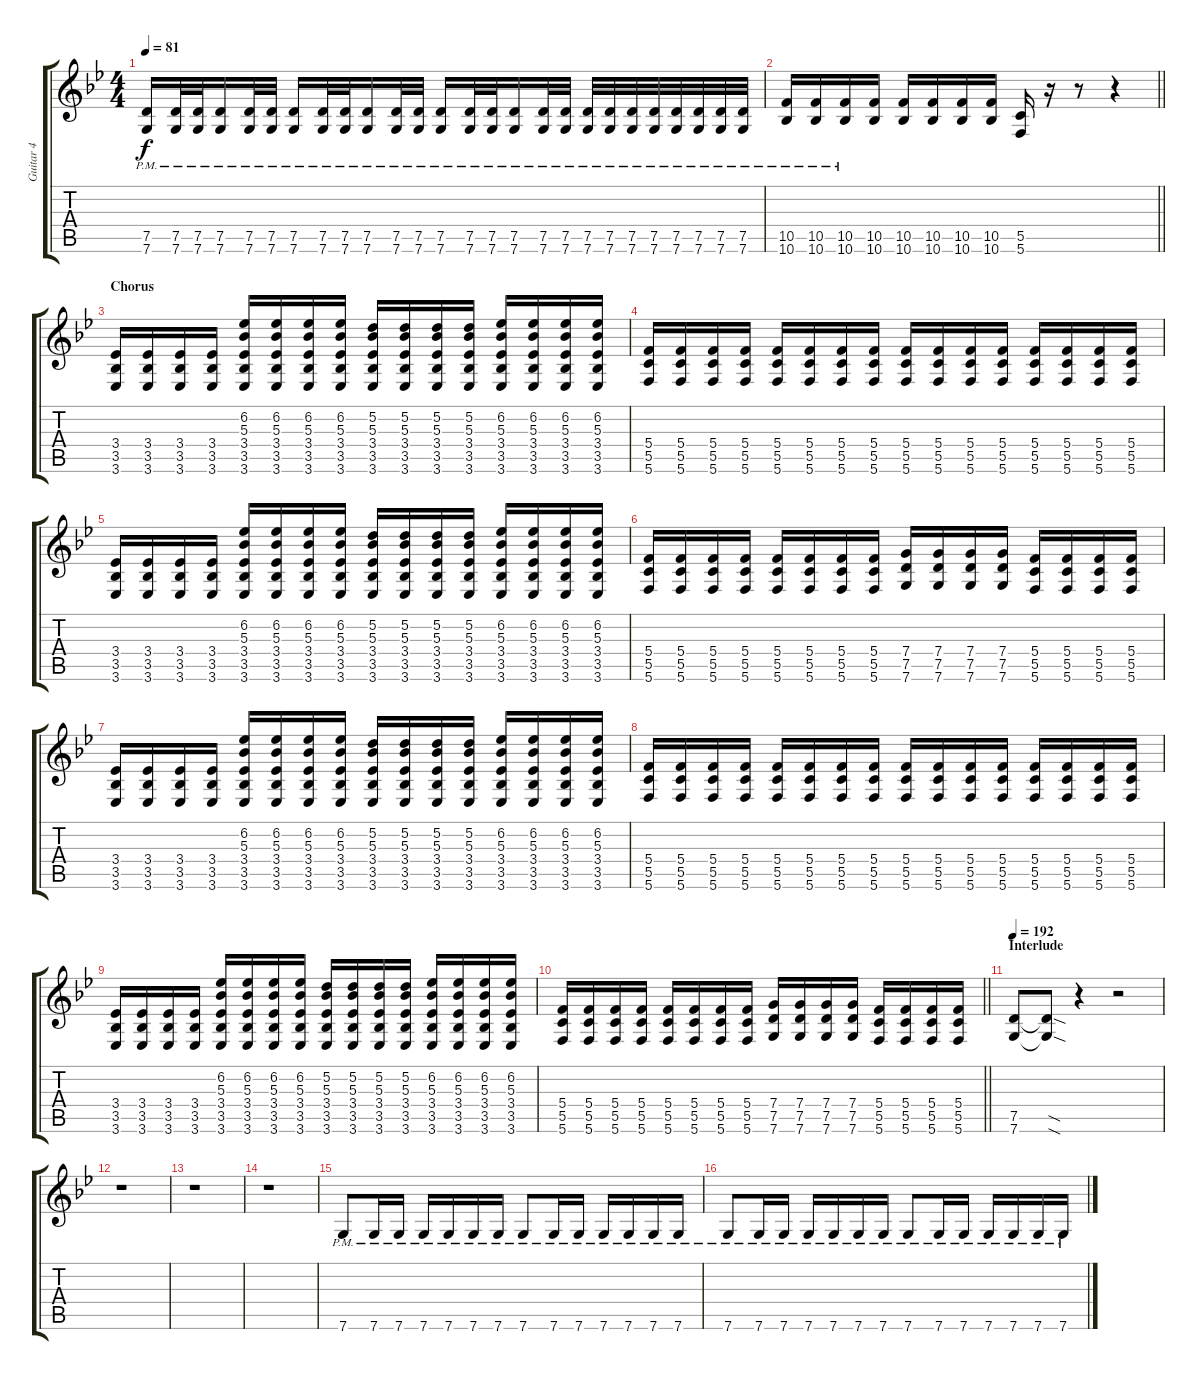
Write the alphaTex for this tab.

\track ("Guitar 4" "Guitar 4") {instrument distortionguitar}
\staff {score tabs}
\tuning (D4 A3 F3 C3 G2 C2) {hide}
\ts (4 4)
\tempo 81
\clef g2
\ks gminor
(7.5{pm} 7.6{pm}).16{dy f} (7.5{pm} 7.6{pm}).32 (7.5{pm} 7.6{pm}).32 (7.5{pm} 7.6{pm}).16 (7.5{pm} 7.6{pm}).32 (7.5{pm} 7.6{pm}).32 (7.5{pm} 7.6{pm}).16 (7.5{pm} 7.6{pm}).32 (7.5{pm} 7.6{pm}).32 (7.5{pm} 7.6{pm}).16 (7.5{pm} 7.6{pm}).32 (7.5{pm} 7.6{pm}).32 (7.5{pm} 7.6{pm}).16 (7.5{pm} 7.6{pm}).32 (7.5{pm} 7.6{pm}).32 (7.5{pm} 7.6{pm}).16 (7.5{pm} 7.6{pm}).32 (7.5{pm} 7.6{pm}).32 (7.5{pm} 7.6{pm}).32 (7.5{pm} 7.6{pm}).32 (7.5{pm} 7.6{pm}).32 (7.5{pm} 7.6{pm}).32 (7.5{pm} 7.6{pm}).32 (7.5{pm} 7.6{pm}).32 (7.5{pm} 7.6{pm}).32 (7.5{pm} 7.6{pm}).32 |
\barLineRight lightlight
(10.5{pm} 10.6{pm}).16 (10.5{pm} 10.6{pm}).16 (10.5{pm} 10.6{pm}).16 (10.5 10.6).16 (10.5 10.6).16 (10.5 10.6).16 (10.5 10.6).16 (10.5 10.6).16 (5.5 5.6).16 r.16 r.8 r.4 |
\section ("" "Chorus")
(3.4 3.5 3.6).16 (3.4 3.5 3.6).16 (3.4 3.5 3.6).16 (3.4 3.5 3.6).16 (6.2 5.3 3.4 3.5 3.6).16 (6.2 5.3 3.4 3.5 3.6).16 (6.2 5.3 3.4 3.5 3.6).16 (6.2 5.3 3.4 3.5 3.6).16 (5.2 5.3 3.4 3.5 3.6).16 (5.2 5.3 3.4 3.5 3.6).16 (5.2 5.3 3.4 3.5 3.6).16 (5.2 5.3 3.4 3.5 3.6).16 (6.2 5.3 3.4 3.5 3.6).16 (6.2 5.3 3.4 3.5 3.6).16 (6.2 5.3 3.4 3.5 3.6).16 (6.2 5.3 3.4 3.5 3.6).16 |
(5.4 5.5 5.6).16 (5.4 5.5 5.6).16 (5.4 5.5 5.6).16 (5.4 5.5 5.6).16 (5.4 5.5 5.6).16 (5.4 5.5 5.6).16 (5.4 5.5 5.6).16 (5.4 5.5 5.6).16 (5.4 5.5 5.6).16 (5.4 5.5 5.6).16 (5.4 5.5 5.6).16 (5.4 5.5 5.6).16 (5.4 5.5 5.6).16 (5.4 5.5 5.6).16 (5.4 5.5 5.6).16 (5.4 5.5 5.6).16 |
(3.4 3.5 3.6).16 (3.4 3.5 3.6).16 (3.4 3.5 3.6).16 (3.4 3.5 3.6).16 (6.2 5.3 3.4 3.5 3.6).16 (6.2 5.3 3.4 3.5 3.6).16 (6.2 5.3 3.4 3.5 3.6).16 (6.2 5.3 3.4 3.5 3.6).16 (5.2 5.3 3.4 3.5 3.6).16 (5.2 5.3 3.4 3.5 3.6).16 (5.2 5.3 3.4 3.5 3.6).16 (5.2 5.3 3.4 3.5 3.6).16 (6.2 5.3 3.4 3.5 3.6).16 (6.2 5.3 3.4 3.5 3.6).16 (6.2 5.3 3.4 3.5 3.6).16 (6.2 5.3 3.4 3.5 3.6).16 |
(5.4 5.5 5.6).16 (5.4 5.5 5.6).16 (5.4 5.5 5.6).16 (5.4 5.5 5.6).16 (5.4 5.5 5.6).16 (5.4 5.5 5.6).16 (5.4 5.5 5.6).16 (5.4 5.5 5.6).16 (7.4 7.5 7.6).16 (7.4 7.5 7.6).16 (7.4 7.5 7.6).16 (7.4 7.5 7.6).16 (5.4 5.5 5.6).16 (5.4 5.5 5.6).16 (5.4 5.5 5.6).16 (5.4 5.5 5.6).16 |
(3.4 3.5 3.6).16 (3.4 3.5 3.6).16 (3.4 3.5 3.6).16 (3.4 3.5 3.6).16 (6.2 5.3 3.4 3.5 3.6).16 (6.2 5.3 3.4 3.5 3.6).16 (6.2 5.3 3.4 3.5 3.6).16 (6.2 5.3 3.4 3.5 3.6).16 (5.2 5.3 3.4 3.5 3.6).16 (5.2 5.3 3.4 3.5 3.6).16 (5.2 5.3 3.4 3.5 3.6).16 (5.2 5.3 3.4 3.5 3.6).16 (6.2 5.3 3.4 3.5 3.6).16 (6.2 5.3 3.4 3.5 3.6).16 (6.2 5.3 3.4 3.5 3.6).16 (6.2 5.3 3.4 3.5 3.6).16 |
(5.4 5.5 5.6).16 (5.4 5.5 5.6).16 (5.4 5.5 5.6).16 (5.4 5.5 5.6).16 (5.4 5.5 5.6).16 (5.4 5.5 5.6).16 (5.4 5.5 5.6).16 (5.4 5.5 5.6).16 (5.4 5.5 5.6).16 (5.4 5.5 5.6).16 (5.4 5.5 5.6).16 (5.4 5.5 5.6).16 (5.4 5.5 5.6).16 (5.4 5.5 5.6).16 (5.4 5.5 5.6).16 (5.4 5.5 5.6).16 |
(3.4 3.5 3.6).16 (3.4 3.5 3.6).16 (3.4 3.5 3.6).16 (3.4 3.5 3.6).16 (6.2 5.3 3.4 3.5 3.6).16 (6.2 5.3 3.4 3.5 3.6).16 (6.2 5.3 3.4 3.5 3.6).16 (6.2 5.3 3.4 3.5 3.6).16 (5.2 5.3 3.4 3.5 3.6).16 (5.2 5.3 3.4 3.5 3.6).16 (5.2 5.3 3.4 3.5 3.6).16 (5.2 5.3 3.4 3.5 3.6).16 (6.2 5.3 3.4 3.5 3.6).16 (6.2 5.3 3.4 3.5 3.6).16 (6.2 5.3 3.4 3.5 3.6).16 (6.2 5.3 3.4 3.5 3.6).16 |
\barLineRight lightlight
(5.4 5.5 5.6).16 (5.4 5.5 5.6).16 (5.4 5.5 5.6).16 (5.4 5.5 5.6).16 (5.4 5.5 5.6).16 (5.4 5.5 5.6).16 (5.4 5.5 5.6).16 (5.4 5.5 5.6).16 (7.4 7.5 7.6).16 (7.4 7.5 7.6).16 (7.4 7.5 7.6).16 (7.4 7.5 7.6).16 (5.4 5.5 5.6).16 (5.4 5.5 5.6).16 (5.4 5.5 5.6).16 (5.4 5.5 5.6).16 |
\section ("" "Interlude")
\tempo 192
(7.5 7.6).8 (7.5{sod t} 7.6{sod t}).8 r.4 r.2 |
r.1 |
r.1 |
r.1 |
7.6{pm}.8 7.6{pm}.16 7.6{pm}.16 7.6{pm}.16 7.6{pm}.16 7.6{pm}.16 7.6{pm}.16 7.6{pm}.8 7.6{pm}.16 7.6{pm}.16 7.6{pm}.16 7.6{pm}.16 7.6{pm}.16 7.6{pm}.16 |
7.6{pm}.8 7.6{pm}.16 7.6{pm}.16 7.6{pm}.16 7.6{pm}.16 7.6{pm}.16 7.6{pm}.16 7.6{pm}.8 7.6{pm}.16 7.6{pm}.16 7.6{pm}.16 7.6{pm}.16 7.6{pm}.16 7.6{pm}.16
